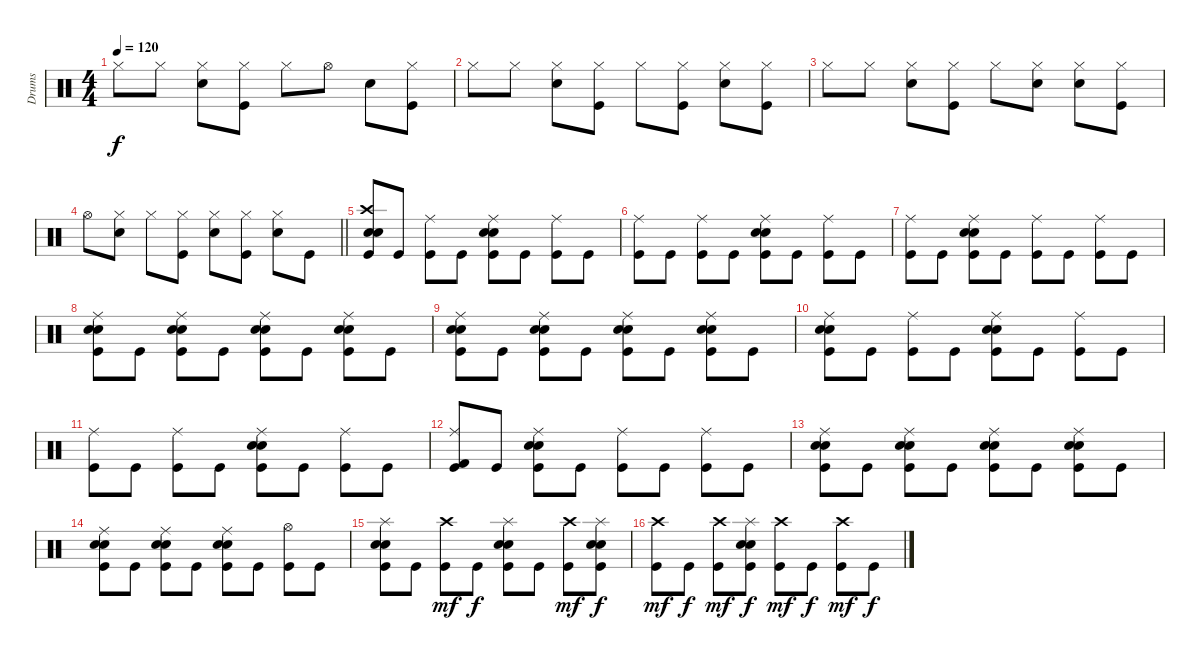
\track ("Drums" "Drums") {instrument percussion}
\staff {score}
\articulation defaults
\ts (4 4)
\tempo 120
\clef neutral
\ks c "Hi-Hat (closed)".8{dy f} "Hi-Hat (closed)".8
("Hi-Hat (closed)" "Snare (hit) 2").8 ("Hi-Hat (closed)" "Kick (hit)").8 "Hi-Hat (closed)".8 "Hi-Hat (open)".8 "Snare (hit) 2".8 ("Hi-Hat (closed)" "Kick (hit)").8 |
"Hi-Hat (closed)".8 "Hi-Hat (closed)".8 ("Hi-Hat (closed)" "Snare (hit) 2").8 ("Hi-Hat (closed)" "Kick (hit)").8 "Hi-Hat (closed)".8 ("Hi-Hat (closed)" "Kick (hit)").8 ("Hi-Hat (closed)" "Snare (hit) 2").8 ("Hi-Hat (closed)" "Kick (hit)").8 |
"Hi-Hat (closed)".8 "Hi-Hat (closed)".8 ("Hi-Hat (closed)" "Snare (hit) 2").8 ("Hi-Hat (closed)" "Kick (hit)").8 "Hi-Hat (closed)".8 ("Hi-Hat (closed)" "Snare (hit) 2").8 ("Hi-Hat (closed)" "Snare (hit) 2").8 ("Hi-Hat (closed)" "Kick (hit)").8 |
\barLineRight lightlight "Hi-Hat (open)".8
("Hi-Hat (closed)" "Snare (hit) 2").8 "Hi-Hat (closed)".8 ("Hi-Hat (closed)" "Kick (hit)").8 ("Hi-Hat (closed)" "Snare (hit) 2").8 ("Hi-Hat (closed)" "Kick (hit)").8 ("Hi-Hat (closed)" "Snare (hit) 2").8 "Kick (hit)".8 |
("Crash high (hit)" "Snare (hit) 2" "Electric Snare (hit)" "Kick (hit)").8 "Kick (hit)".8 ("Ride (middle)" "Kick (hit)").8 "Kick (hit)".8 ("Ride (middle)" "Snare (hit) 2" "Electric Snare (hit)" "Kick (hit)").8 "Kick (hit)".8 ("Ride (middle)" "Kick (hit)").8 "Kick (hit)".8 |
("Ride (middle)" "Kick (hit)").8 "Kick (hit)".8 ("Ride (middle)" "Kick (hit)").8 "Kick (hit)".8 ("Ride (middle)" "Snare (hit) 2" "Electric Snare (hit)" "Kick (hit)").8 "Kick (hit)".8 ("Ride (middle)" "Kick (hit)").8 "Kick (hit)".8 |
("Ride (middle)" "Kick (hit)").8 "Kick (hit)".8 ("Ride (middle)" "Snare (hit) 2" "Electric Snare (hit)" "Kick (hit)").8 "Kick (hit)".8 ("Ride (middle)" "Kick (hit)").8 "Kick (hit)".8 ("Ride (middle)" "Kick (hit)").8 "Kick (hit)".8 |
("Ride (middle)" "Snare (hit) 2" "Electric Snare (hit)" "Kick (hit)").8 "Kick (hit)".8 ("Ride (middle)" "Snare (hit) 2" "Electric Snare (hit)" "Kick (hit)").8 "Kick (hit)".8 ("Ride (middle)" "Snare (hit) 2" "Electric Snare (hit)" "Kick (hit)").8 "Kick (hit)".8 ("Ride (middle)" "Snare (hit) 2" "Electric Snare (hit)" "Kick (hit)").8 "Kick (hit)".8 |
("Ride (middle)" "Snare (hit) 2" "Electric Snare (hit)" "Kick (hit)").8 "Kick (hit)".8 ("Ride (middle)" "Snare (hit) 2" "Electric Snare (hit)" "Kick (hit)").8 "Kick (hit)".8 ("Ride (middle)" "Snare (hit) 2" "Electric Snare (hit)" "Kick (hit)").8 "Kick (hit)".8 ("Ride (middle)" "Snare (hit) 2" "Electric Snare (hit)" "Kick (hit)").8 "Kick (hit)".8 |
("Ride (middle)" "Snare (hit) 2" "Electric Snare (hit)" "Kick (hit)").8 "Kick (hit)".8 ("Ride (middle)" "Kick (hit)").8 "Kick (hit)".8 ("Ride (middle)" "Snare (hit) 2" "Electric Snare (hit)" "Kick (hit)").8 "Kick (hit)".8 ("Ride (middle)" "Kick (hit)").8 "Kick (hit)".8 |
("Ride (middle)" "Kick (hit)").8 "Kick (hit)".8 ("Ride (middle)" "Kick (hit)").8 "Kick (hit)".8 ("Ride (middle)" "Snare (hit) 2" "Electric Snare (hit)" "Kick (hit)").8 "Kick (hit)".8 ("Ride (middle)" "Kick (hit)").8 "Kick (hit)".8 |
("Ride (middle)" "Kick (hit) 2" "Kick (hit)").8 "Kick (hit)".8 ("Ride (middle)" "Snare (hit) 2" "Electric Snare (hit)" "Kick (hit)").8 "Kick (hit)".8 ("Ride (middle)" "Kick (hit)").8 "Kick (hit)".8 ("Ride (middle)" "Kick (hit)").8 "Kick (hit)".8 |
("Ride (middle)" "Snare (hit) 2" "Electric Snare (hit)" "Kick (hit)").8 "Kick (hit)".8 ("Ride (middle)" "Snare (hit) 2" "Electric Snare (hit)" "Kick (hit)").8 "Kick (hit)".8 ("Ride (middle)" "Snare (hit) 2" "Electric Snare (hit)" "Kick (hit)").8 "Kick (hit)".8 ("Ride (middle)" "Snare (hit) 2" "Electric Snare (hit)" "Kick (hit)").8 "Kick (hit)".8 |
("Ride (middle)" "Snare (hit) 2" "Electric Snare (hit)" "Kick (hit)").8 "Kick (hit)".8 ("Ride (middle)" "Snare (hit) 2" "Electric Snare (hit)" "Kick (hit)").8 "Kick (hit)".8 ("Ride (middle)" "Snare (hit) 2" "Electric Snare (hit)" "Kick (hit)").8 "Kick (hit)".8 ("Hi-Hat (open)" "Kick (hit)").8 "Kick (hit)".8 |
("Splash (hit)" "Snare (hit) 2" "Electric Snare (hit)" "Kick (hit)").8 "Kick (hit)".8 ("Crash high (hit)" "Kick (hit)").8{dy mf} "Kick (hit)".8{dy f} ("Splash (hit)" "Snare (hit) 2" "Electric Snare (hit)" "Kick (hit)").8 "Kick (hit)".8 ("Crash high (hit)" "Kick (hit)").8{dy mf} ("Splash (hit)" "Snare (hit) 2" "Electric Snare (hit)" "Kick (hit)").8{dy f} |
("Crash high (hit)" "Kick (hit)").8{dy mf} "Kick (hit)".8{dy f} ("Crash high (hit)" "Kick (hit)").8{dy mf} ("Splash (hit)" "Snare (hit) 2" "Electric Snare (hit)" "Kick (hit)").8{dy f} ("Crash high (hit)" "Kick (hit)").8{dy mf} "Kick (hit)".8{dy f} ("Crash high (hit)" "Kick (hit)").8{dy mf} "Kick (hit)".8{dy f}
